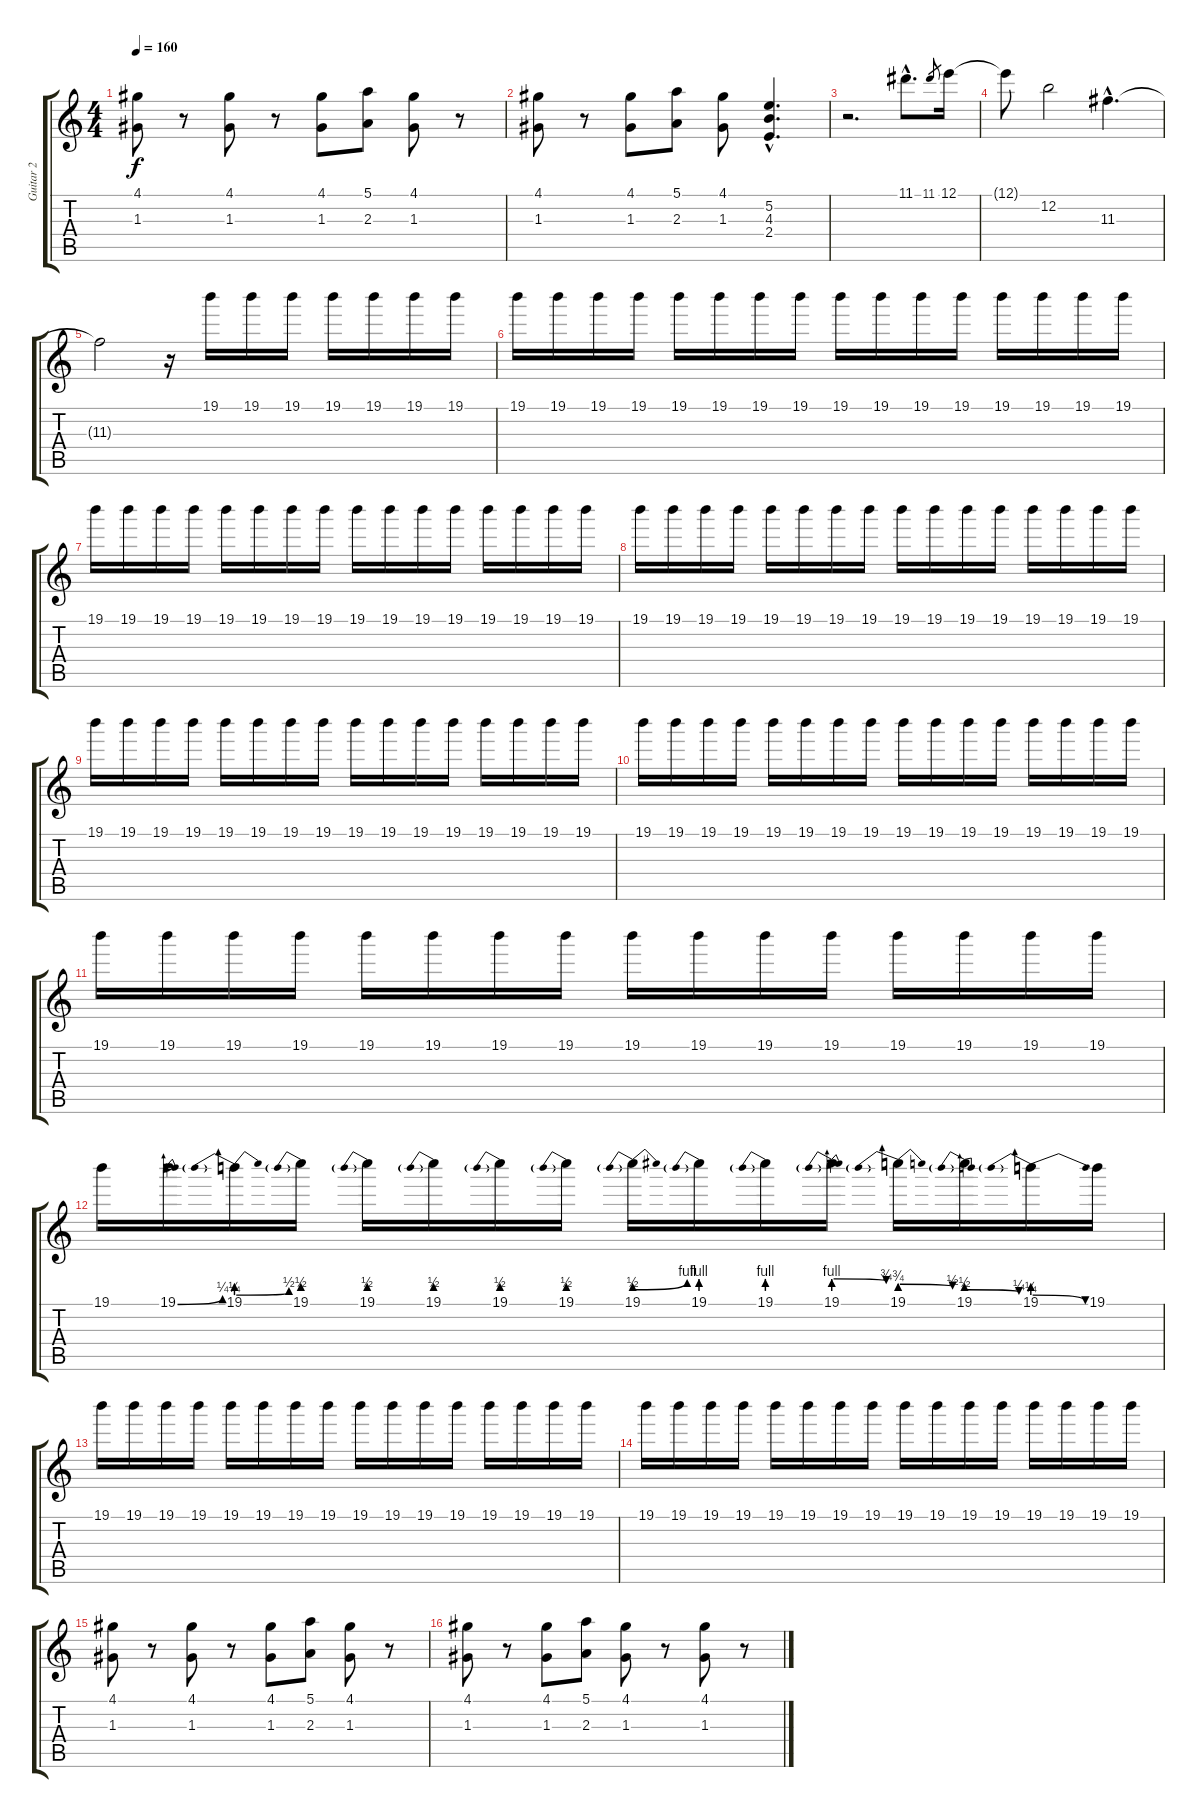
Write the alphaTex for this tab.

\track ("Guitar 2" "Guitar 2") {instrument overdrivenguitar}
\staff {score tabs}
\tuning (E4 B3 G3 D3 A2 D2) {hide}
\ts (4 4)
\tempo 160
\clef g2
\ks c
(4.1 1.3).8{dy f} r.8 (4.1 1.3).8 r.8 (4.1 1.3).8 (5.1 2.3).8 (4.1 1.3).8 r.8 |
(4.1 1.3).8 r.8 (4.1 1.3).8 (5.1 2.3).8 (4.1 1.3).8 (5.2{hac} 4.3{hac} 2.4{hac}).4{d} |
r.2{d} 11.1{hac}.8{d} 11.1.8{gr} 12.1.16 |
12.1{t}.8 12.2.2 11.3{hac}.4{d} |
11.3{t}.2 r.16{volume 0} 19.1.16{volume 13} 19.1.16 19.1.16 19.1.16 19.1.16 19.1.16 19.1.16 |
19.1.16 19.1.16 19.1.16 19.1.16 19.1.16 19.1.16 19.1.16 19.1.16 19.1.16 19.1.16 19.1.16 19.1.16 19.1.16{volume 7} 19.1.16 19.1.16 19.1.16 |
19.1.16 19.1.16 19.1.16 19.1.16 19.1.16 19.1.16 19.1.16 19.1.16 19.1.16 19.1.16 19.1.16 19.1.16 19.1.16 19.1.16 19.1.16 19.1.16 |
19.1.16 19.1.16 19.1.16 19.1.16 19.1.16 19.1.16 19.1.16 19.1.16 19.1.16 19.1.16 19.1.16 19.1.16 19.1.16 19.1.16 19.1.16 19.1.16 |
19.1.16 19.1.16 19.1.16 19.1.16 19.1.16 19.1.16 19.1.16 19.1.16 19.1.16 19.1.16 19.1.16 19.1.16 19.1.16 19.1.16 19.1.16 19.1.16 |
19.1.16 19.1.16 19.1.16 19.1.16 19.1.16 19.1.16 19.1.16 19.1.16 19.1.16{volume 13} 19.1.16 19.1.16 19.1.16 19.1.16 19.1.16 19.1.16 19.1.16 |
19.1.16 19.1.16 19.1.16 19.1.16 19.1.16 19.1.16 19.1.16 19.1.16 19.1.16 19.1.16 19.1.16 19.1.16{volume 9} 19.1.16 19.1.16 19.1.16 19.1.16 |
19.1.16 19.1{be (bend 0 0 60 1)}.16 19.1{be (prebendbend 0 1 60 2)}.16 19.1{be (prebend 0 2 60 2)}.16 19.1{be (prebend 0 2 60 2)}.16 19.1{be (prebend 0 2 60 2)}.16 19.1{be (prebend 0 2 60 2)}.16 19.1{be (prebend 0 2 60 2)}.16 19.1{be (prebendbend 0 2 60 4)}.16 19.1{be (prebend 0 4 60 4)}.16 19.1{be (prebend 0 4 60 4)}.16 19.1{be (prebendrelease 0 4 60 3)}.16 19.1{be (prebendrelease 0 3 60 2)}.16 19.1{be (prebendrelease 0 2 60 1)}.16 19.1{be (prebendrelease 0 1 60 0)}.16 19.1.16 |
19.1.16 19.1.16 19.1.16 19.1.16 19.1.16 19.1.16 19.1.16 19.1.16 19.1.16 19.1.16 19.1.16 19.1.16{volume 13} 19.1.16 19.1.16 19.1.16 19.1.16 |
19.1.16 19.1.16 19.1.16 19.1.16 19.1.16 19.1.16 19.1.16 19.1.16 19.1.16 19.1.16 19.1.16 19.1.16 19.1.16 19.1.16 19.1.16 19.1.16 |
(4.1 1.3).8 r.8 (4.1 1.3).8 r.8 (4.1 1.3).8 (5.1 2.3).8 (4.1 1.3).8 r.8 |
(4.1 1.3).8 r.8 (4.1 1.3).8 (5.1 2.3).8 (4.1 1.3).8 r.8 (4.1 1.3).8 r.8
